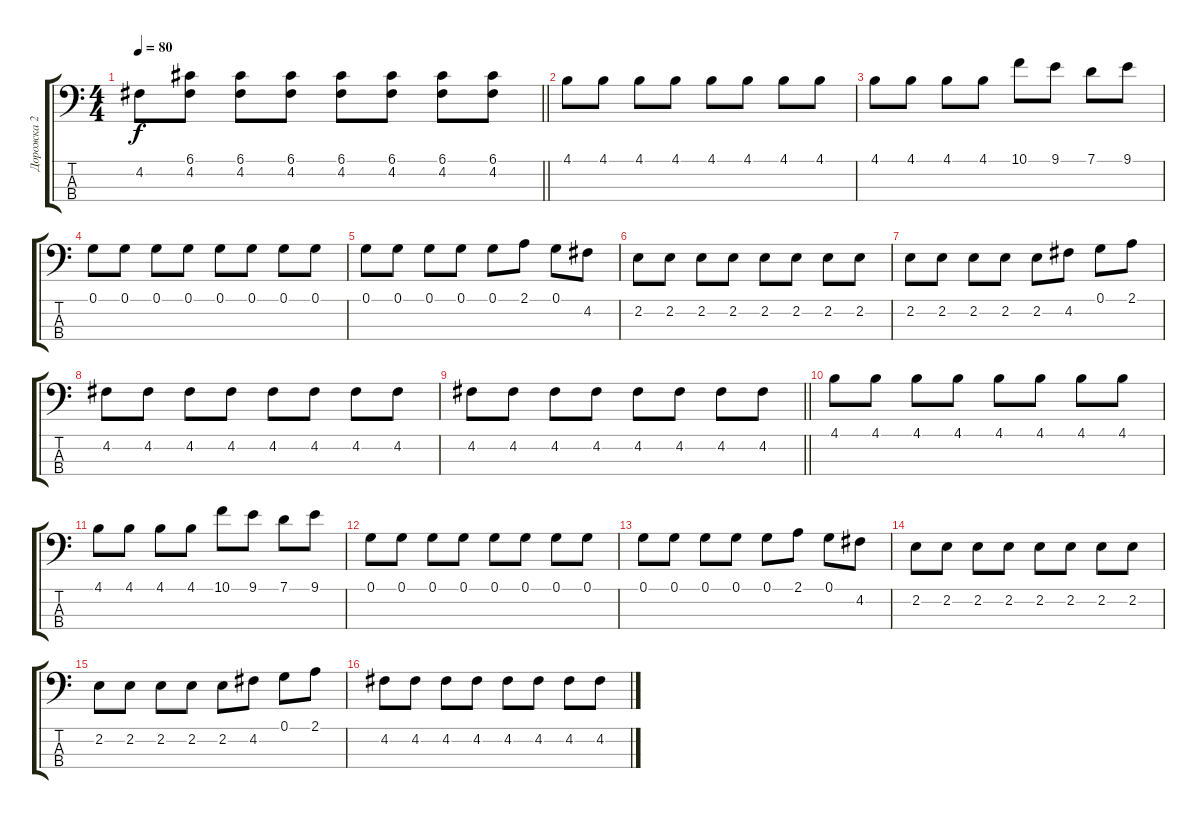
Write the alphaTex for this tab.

\track ("Дорожка 2" "Дорожка 2") {instrument electricbassfinger}
\staff {score tabs}
\tuning (G2 D2 A1 E1) {hide}
\ts (4 4)
\tempo 80
\clef f4
\barLineRight lightlight
\ks c
4.2.8{dy f} (6.1 4.2).8 (6.1 4.2).8 (6.1 4.2).8 (6.1 4.2).8 (6.1 4.2).8 (6.1 4.2).8 (6.1 4.2).8 |
4.1.8 4.1.8 4.1.8 4.1.8 4.1.8 4.1.8 4.1.8 4.1.8 |
4.1.8 4.1.8 4.1.8 4.1.8 10.1.8 9.1.8 7.1.8 9.1.8 |
0.1.8 0.1.8 0.1.8 0.1.8 0.1.8 0.1.8 0.1.8 0.1.8 |
0.1.8 0.1.8 0.1.8 0.1.8 0.1.8 2.1.8 0.1.8 4.2.8 |
2.2.8 2.2.8 2.2.8 2.2.8 2.2.8 2.2.8 2.2.8 2.2.8 |
2.2.8 2.2.8 2.2.8 2.2.8 2.2.8 4.2.8 0.1.8 2.1.8 |
4.2.8 4.2.8 4.2.8 4.2.8 4.2.8 4.2.8 4.2.8 4.2.8 |
\barLineRight lightlight
4.2.8 4.2.8 4.2.8 4.2.8 4.2.8 4.2.8 4.2.8 4.2.8 |
4.1.8 4.1.8 4.1.8 4.1.8 4.1.8 4.1.8 4.1.8 4.1.8 |
4.1.8 4.1.8 4.1.8 4.1.8 10.1.8 9.1.8 7.1.8 9.1.8 |
0.1.8 0.1.8 0.1.8 0.1.8 0.1.8 0.1.8 0.1.8 0.1.8 |
0.1.8 0.1.8 0.1.8 0.1.8 0.1.8 2.1.8 0.1.8 4.2.8 |
2.2.8 2.2.8 2.2.8 2.2.8 2.2.8 2.2.8 2.2.8 2.2.8 |
2.2.8 2.2.8 2.2.8 2.2.8 2.2.8 4.2.8 0.1.8 2.1.8 |
4.2.8 4.2.8 4.2.8 4.2.8 4.2.8 4.2.8 4.2.8 4.2.8
